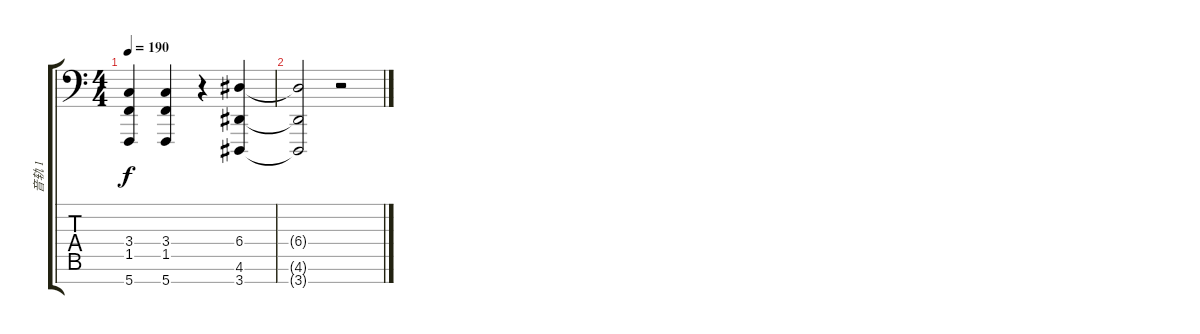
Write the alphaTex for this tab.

\track ("音轨 1" "音轨 1") {instrument lead2sawtooth}
\staff {score tabs}
\tuning (B3 Gb3 D3 A2 E2 B1 C1) {hide}
\ts (4 4)
\tempo 190
\clef f4
\ks c
(3.4 1.5 5.7).4{dy f} (3.4 1.5 5.7).4 r.4 (6.4 4.6 3.7).4 |
(6.4{t} 4.6{t} 3.7{t}).2 r.2
